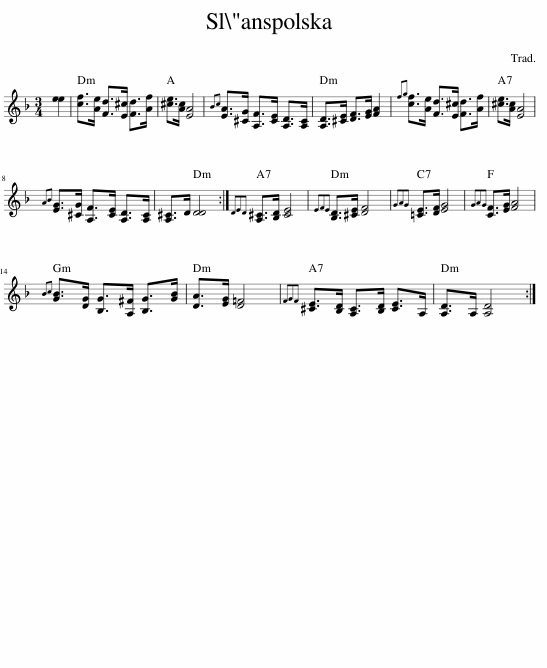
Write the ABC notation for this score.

X:1
L:1/8
M:3/4
I:linebreak $
K:Dmin
V:1 treble
V:1
 [ee]2 | [cf]>[Ae] [Fd]>[E^c] [Fd]>[Af] | [^ce]>[Ac] [EA]4 |{Bc} [EA]>[^CG] [A,F]>[CE] [A,D]>[A,C] | [A,D]>[^CE] [DF]>[EG] [FA]2 | %5
{fg} [cf]>[Ae] [Fd]>[E^c] [Fd]>[Af] | [^ce]>[Ac] [EA]4 |${AB} [EG]>[^CG] [A,F]>[CE] [A,D]>[A,C] | [A,^C]>D [DD]4 :|{DED} [A,^C]>[B,D] [CE]4 | %10
{EFE} [B,D]>[^CE] [DF]4 |{GAG} [=CE]>[DF] [EG]4 |{GAG} [CF]>[EG] [FA]4 |${Bc} [GB]>[DG] [B,G]>[A,^F] [B,G]>[GB] | [DA]>[EG] [D=F]4 | %15
{FGF} [^CE]>[B,D] [A,C]>[B,D] [CE]>A, | [A,D]>A, [A,D]4 :| %17
